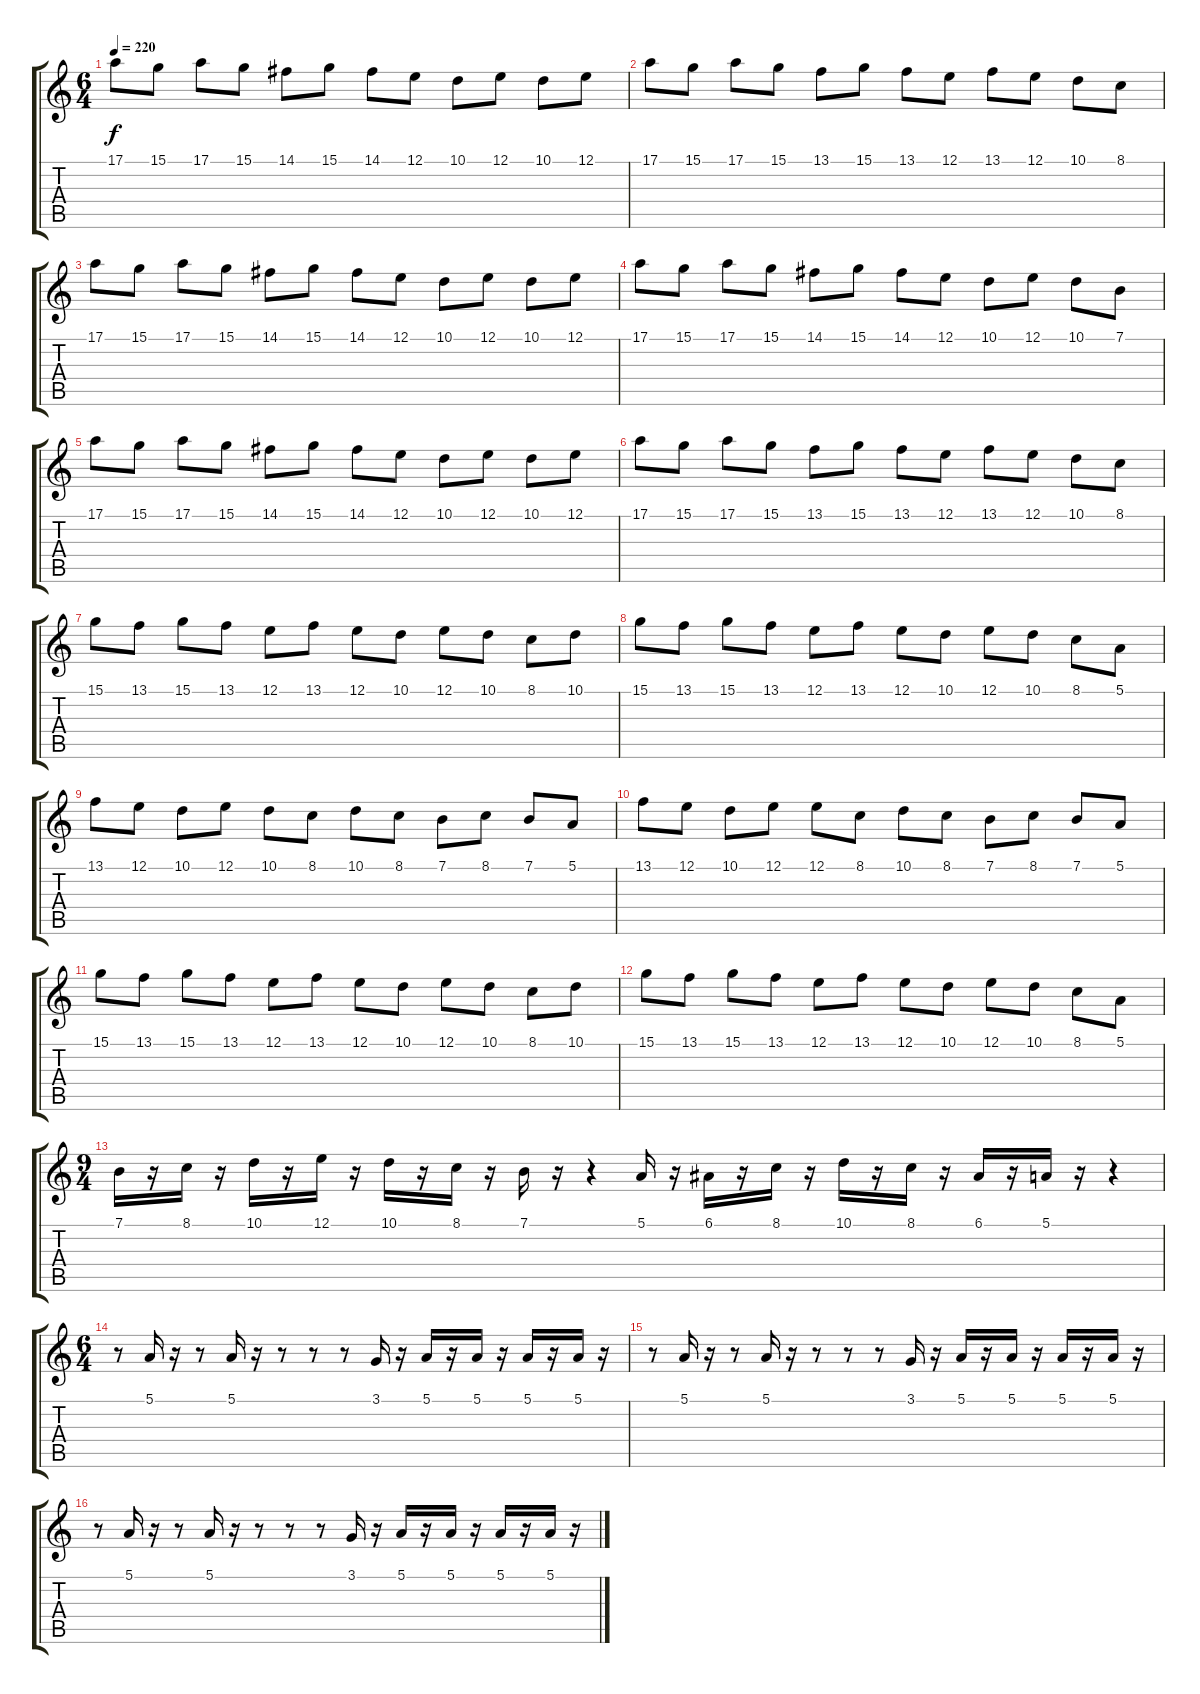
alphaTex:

\track "" {instrument trumpet}
\staff {score tabs}
\tuning (E4 B3 G3 D3 A2 E2) {hide}
\ts (6 4)
\tempo 220
\clef g2
\ks c
17.1.8{dy f} 15.1.8 17.1.8 15.1.8 14.1.8 15.1.8 14.1.8 12.1.8 10.1.8 12.1.8 10.1.8 12.1.8 |
17.1.8 15.1.8 17.1.8 15.1.8 13.1.8 15.1.8 13.1.8 12.1.8 13.1.8 12.1.8 10.1.8 8.1.8 |
17.1.8 15.1.8 17.1.8 15.1.8 14.1.8 15.1.8 14.1.8 12.1.8 10.1.8 12.1.8 10.1.8 12.1.8 |
17.1.8 15.1.8 17.1.8 15.1.8 14.1.8 15.1.8 14.1.8 12.1.8 10.1.8 12.1.8 10.1.8 7.1.8 |
17.1.8 15.1.8 17.1.8 15.1.8 14.1.8 15.1.8 14.1.8 12.1.8 10.1.8 12.1.8 10.1.8 12.1.8 |
17.1.8 15.1.8 17.1.8 15.1.8 13.1.8 15.1.8 13.1.8 12.1.8 13.1.8 12.1.8 10.1.8 8.1.8 |
15.1.8 13.1.8 15.1.8 13.1.8 12.1.8 13.1.8 12.1.8 10.1.8 12.1.8 10.1.8 8.1.8 10.1.8 |
15.1.8 13.1.8 15.1.8 13.1.8 12.1.8 13.1.8 12.1.8 10.1.8 12.1.8 10.1.8 8.1.8 5.1.8 |
13.1.8 12.1.8 10.1.8 12.1.8 10.1.8 8.1.8 10.1.8 8.1.8 7.1.8 8.1.8 7.1.8 5.1.8 |
13.1.8 12.1.8 10.1.8 12.1.8 12.1.8 8.1.8 10.1.8 8.1.8 7.1.8 8.1.8 7.1.8 5.1.8 |
15.1.8 13.1.8 15.1.8 13.1.8 12.1.8 13.1.8 12.1.8 10.1.8 12.1.8 10.1.8 8.1.8 10.1.8 |
15.1.8 13.1.8 15.1.8 13.1.8 12.1.8 13.1.8 12.1.8 10.1.8 12.1.8 10.1.8 8.1.8 5.1.8 |
\ts (9 4)
7.1.16{volume 14 balance 6 instrument trumpet} r.16 8.1.16 r.16 10.1.16 r.16 12.1.16 r.16 10.1.16 r.16 8.1.16 r.16 7.1.16 r.16 r.4 5.1.16 r.16 6.1.16 r.16 8.1.16 r.16 10.1.16 r.16 8.1.16 r.16 6.1.16 r.16 5.1.16 r.16 r.4 |
\ts (6 4)
r.8 5.1.16 r.16 r.8 5.1.16 r.16 r.8 r.8 r.8 3.1.16 r.16 5.1.16 r.16 5.1.16 r.16 5.1.16 r.16 5.1.16 r.16 |
r.8 5.1.16 r.16 r.8 5.1.16 r.16 r.8 r.8 r.8 3.1.16 r.16 5.1.16 r.16 5.1.16 r.16 5.1.16 r.16 5.1.16 r.16 |
r.8 5.1.16 r.16 r.8 5.1.16 r.16 r.8 r.8 r.8 3.1.16 r.16 5.1.16 r.16 5.1.16 r.16 5.1.16 r.16 5.1.16 r.16
